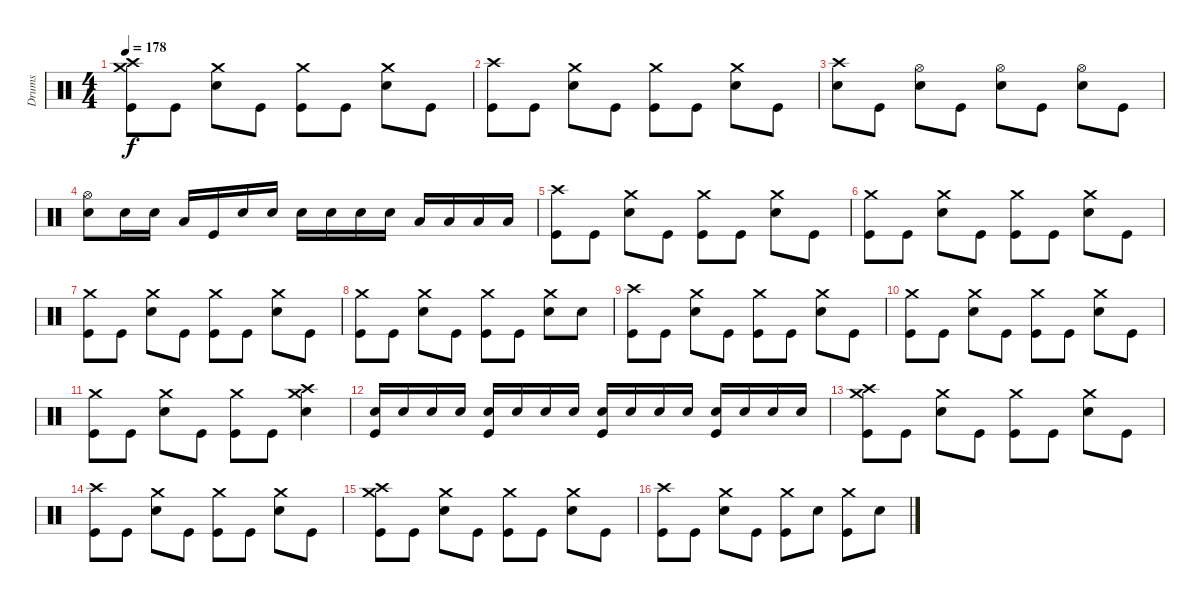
\track ("Drums" "Drums") {instrument percussion}
\staff {score}
\articulation defaults
\ts (4 4)
\tempo 178
\clef neutral
\ks c
("Crash high (hit)" "Crash medium (hit)" "Kick (hit)").8{dy f} "Kick (hit)".8 ("Crash medium (hit)" "Snare (hit) 2").8 "Kick (hit)".8 ("Crash medium (hit)" "Kick (hit)").8 "Kick (hit)".8 ("Crash medium (hit)" "Snare (hit) 2").8 "Kick (hit)".8 |
("Crash high (hit)" "Kick (hit)").8 "Kick (hit)".8 ("Crash medium (hit)" "Snare (hit) 2").8 "Kick (hit)".8 ("Crash medium (hit)" "Kick (hit)").8 "Kick (hit)".8 ("Crash medium (hit)" "Snare (hit) 2").8 "Kick (hit)".8 |
("Crash high (hit)" "Snare (hit) 2").8 "Kick (hit)".8 ("Hi-Hat (open)" "Snare (hit) 2").8 "Kick (hit)".8 ("Hi-Hat (open)" "Snare (hit) 2").8 "Kick (hit)".8 ("Hi-Hat (open)" "Snare (hit) 2").8 "Kick (hit)".8 |
("Hi-Hat (open)" "Snare (hit) 2").8 "Snare (hit) 2".16 "Snare (hit) 2".16 "Low Tom (hit)".16 "Kick (hit)".16 "Snare (hit) 2".16 "Snare (hit) 2".16 "Snare (hit) 2".16 "Snare (hit) 2".16 "Snare (hit) 2".16 "Snare (hit) 2".16 "Low Tom (hit)".16 "Low Tom (hit)".16 "Low Tom (hit)".16 "Low Tom (hit)".16 |
("Crash high (hit)" "Kick (hit)").8 "Kick (hit)".8 ("Crash medium (hit)" "Snare (hit) 2").8 "Kick (hit)".8 ("Crash medium (hit)" "Kick (hit)").8 "Kick (hit)".8 ("Crash medium (hit)" "Snare (hit) 2").8 "Kick (hit)".8 |
("Crash medium (hit)" "Kick (hit)").8 "Kick (hit)".8 ("Crash medium (hit)" "Snare (hit) 2").8 "Kick (hit)".8 ("Crash medium (hit)" "Kick (hit)").8 "Kick (hit)".8 ("Crash medium (hit)" "Snare (hit) 2").8 "Kick (hit)".8 |
("Crash medium (hit)" "Kick (hit)").8 "Kick (hit)".8 ("Crash medium (hit)" "Snare (hit) 2").8 "Kick (hit)".8 ("Crash medium (hit)" "Kick (hit)").8 "Kick (hit)".8 ("Crash medium (hit)" "Snare (hit) 2").8 "Kick (hit)".8 |
("Crash medium (hit)" "Kick (hit)").8 "Kick (hit)".8 ("Crash medium (hit)" "Snare (hit) 2").8 "Kick (hit)".8 ("Crash medium (hit)" "Kick (hit)").8 "Kick (hit)".8 ("Crash medium (hit)" "Snare (hit) 2").8 "Snare (hit) 2".8 |
("Crash high (hit)" "Kick (hit)").8 "Kick (hit)".8 ("Crash medium (hit)" "Snare (hit) 2").8 "Kick (hit)".8 ("Crash medium (hit)" "Kick (hit)").8 "Kick (hit)".8 ("Crash medium (hit)" "Snare (hit) 2").8 "Kick (hit)".8 |
("Crash medium (hit)" "Kick (hit)").8 "Kick (hit)".8 ("Crash medium (hit)" "Snare (hit) 2").8 "Kick (hit)".8 ("Crash medium (hit)" "Kick (hit)").8 "Kick (hit)".8 ("Crash medium (hit)" "Snare (hit) 2").8 "Kick (hit)".8 |
("Crash medium (hit)" "Kick (hit)").8 "Kick (hit)".8 ("Crash medium (hit)" "Snare (hit) 2").8 "Kick (hit)".8 ("Crash medium (hit)" "Kick (hit)").8 "Kick (hit)".8 ("Crash high (hit)" "Crash medium (hit)" "Snare (hit) 2").4 |
("Snare (hit) 2" "Kick (hit)").16 "Snare (hit) 2".16 "Snare (hit) 2".16 "Snare (hit) 2".16 ("Snare (hit) 2" "Kick (hit)").16 "Snare (hit) 2".16 "Snare (hit) 2".16 "Snare (hit) 2".16 ("Snare (hit) 2" "Kick (hit)").16 "Snare (hit) 2".16 "Snare (hit) 2".16 "Snare (hit) 2".16 ("Snare (hit) 2" "Kick (hit)").16 "Snare (hit) 2".16 "Snare (hit) 2".16 "Snare (hit) 2".16 |
("Crash high (hit)" "Crash medium (hit)" "Kick (hit)").8 "Kick (hit)".8 ("Crash medium (hit)" "Snare (hit) 2").8 "Kick (hit)".8 ("Crash medium (hit)" "Kick (hit)").8 "Kick (hit)".8 ("Crash medium (hit)" "Snare (hit) 2").8 "Kick (hit)".8 |
("Crash high (hit)" "Kick (hit)").8 "Kick (hit)".8 ("Crash medium (hit)" "Snare (hit) 2").8 "Kick (hit)".8 ("Crash medium (hit)" "Kick (hit)").8 "Kick (hit)".8 ("Crash medium (hit)" "Snare (hit) 2").8 "Kick (hit)".8 |
("Crash high (hit)" "Crash medium (hit)" "Kick (hit)").8 "Kick (hit)".8 ("Crash medium (hit)" "Snare (hit) 2").8 "Kick (hit)".8 ("Crash medium (hit)" "Kick (hit)").8 "Kick (hit)".8 ("Crash medium (hit)" "Snare (hit) 2").8 "Kick (hit)".8 |
("Crash high (hit)" "Kick (hit)").8 "Kick (hit)".8 ("Crash medium (hit)" "Snare (hit) 2").8 "Kick (hit)".8 ("Crash medium (hit)" "Kick (hit)").8 "Snare (hit) 2".8 ("Crash medium (hit)" "Kick (hit)").8 "Snare (hit) 2".8
